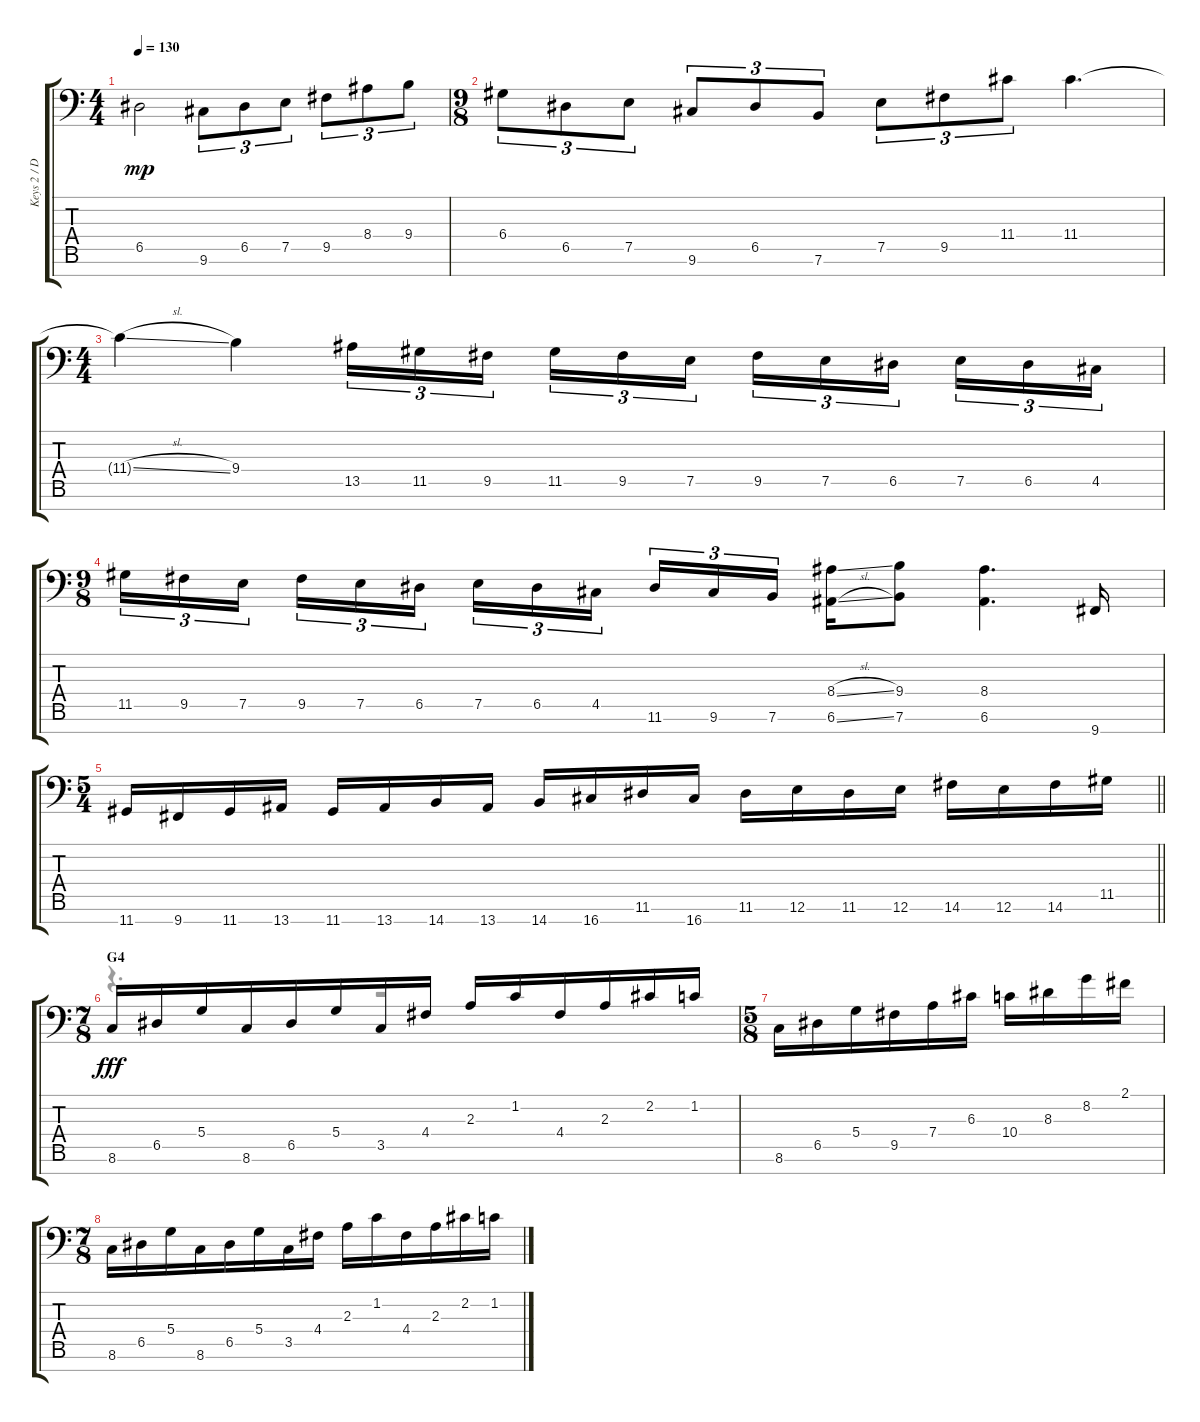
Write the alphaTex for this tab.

\track ("Keys 2 / Delay 2" "Keys 2 / D") {instrument synthstrings2}
\staff {score tabs}
\tuning (E4 B3 G3 D3 A2 E2 A1) {hide}
\voice
\ts (4 4)
\tempo 130
\clef f4
\ks c
6.5{t}.2{dy mp} 9.6.8{tu (3 2)} 6.5.8{tu (3 2)} 7.5.8{tu (3 2)} 9.5.8{tu (3 2)} 8.4.8{tu (3 2)} 9.4.8{tu (3 2)} |
\ts (9 8)
6.4.8{tu (3 2)} 6.5.8{tu (3 2)} 7.5.8{tu (3 2)} 9.6.8{tu (3 2)} 6.5.8{tu (3 2)} 7.6.8{tu (3 2)} 7.5.8{tu (3 2)} 9.5.8{tu (3 2)} 11.4.8{tu (3 2)} 11.4.4{d} |
\ts (4 4)
11.4{sl t}.4 9.4.4 13.5.16{tu (3 2)} 11.5.16{tu (3 2)} 9.5.16{tu (3 2) beam splitsecondary} 11.5.16{tu (3 2)} 9.5.16{tu (3 2)} 7.5.16{tu (3 2)} 9.5.16{tu (3 2)} 7.5.16{tu (3 2)} 6.5.16{tu (3 2) beam splitsecondary} 7.5.16{tu (3 2)} 6.5.16{tu (3 2)} 4.5.16{tu (3 2)} |
\ts (9 8)
11.5.16{tu (3 2)} 9.5.16{tu (3 2)} 7.5.16{tu (3 2) beam splitsecondary} 9.5.16{tu (3 2)} 7.5.16{tu (3 2)} 6.5.16{tu (3 2) beam splitsecondary} 7.5.16{tu (3 2)} 6.5.16{tu (3 2)} 4.5.16{tu (3 2)} 11.6.16{tu (3 2)} 9.6.16{tu (3 2)} 7.6.16{tu (3 2) beam splitsecondary} (8.4{sl} 6.6{sl}).16 (9.4 7.6).8 (8.4 6.6).4{d} 9.7.16 |
\ts (5 4)
\barLineRight lightlight
11.7.16 9.7.16 11.7.16 13.7.16 11.7.16 13.7.16 14.7.16 13.7.16 14.7.16 16.7.16 11.6.16 16.7.16 11.6.16 12.6.16 11.6.16 12.6.16 14.6.16 12.6.16 14.6.16 11.5.16 |
\ts (7 8)
\section ("" "G4")
8.6.16{dy fff} 6.5.16 5.4.16 8.6.16 6.5.16 5.4.16 3.5.16 4.4.16 2.3.16 1.2.16 4.4.16 2.3.16 2.2.16 1.2.16 |
\ts (5 8)
8.6.16 6.5.16 5.4.16 9.5.16 7.4.16 6.3.16 10.4.16 8.3.16 8.2.16 2.1.16 |
\ts (7 8)
8.6.16 6.5.16 5.4.16 8.6.16 6.5.16 5.4.16 3.5.16 4.4.16 2.3.16 1.2.16 4.4.16 2.3.16 2.2.16 1.2.16
\voice
\clef f4
\ottava regular
\simile none
\ks c
|
|
|
|
\barLineRight lightlight
|
r.4{d balance 16 instrument rockorgan} r.2 |
|
